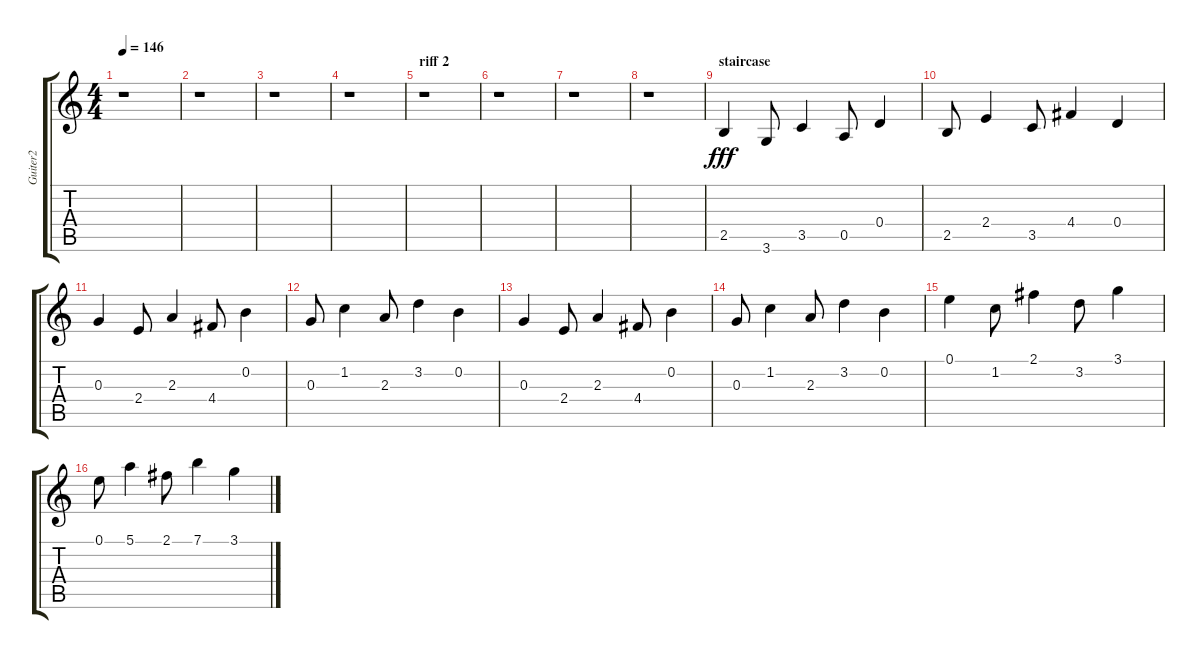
\track ("Guiter2" "Guiter2") {instrument electricguitarmuted}
\staff {score tabs}
\tuning (E4 B3 G3 D3 A2 E2) {hide}
\ts (4 4)
\tempo 146
\clef g2
\ks c
r.1{dy fff} |
r.1 |
r.1 |
r.1 |
\section ("" "riff 2")
r.1 |
r.1 |
r.1 |
r.1 |
\section ("" "staircase")
2.5.4 3.6.8 3.5.4 0.5.8 0.4.4 |
2.5.8 2.4.4 3.5.8 4.4.4 0.4.4 |
0.3.4 2.4.8 2.3.4 4.4.8 0.2.4 |
0.3.8 1.2.4 2.3.8 3.2.4 0.2.4 |
0.3.4 2.4.8 2.3.4 4.4.8 0.2.4 |
0.3.8 1.2.4 2.3.8 3.2.4 0.2.4 |
0.1.4 1.2.8 2.1.4 3.2.8 3.1.4 |
0.1.8 5.1.4 2.1.8 7.1.4 3.1.4
